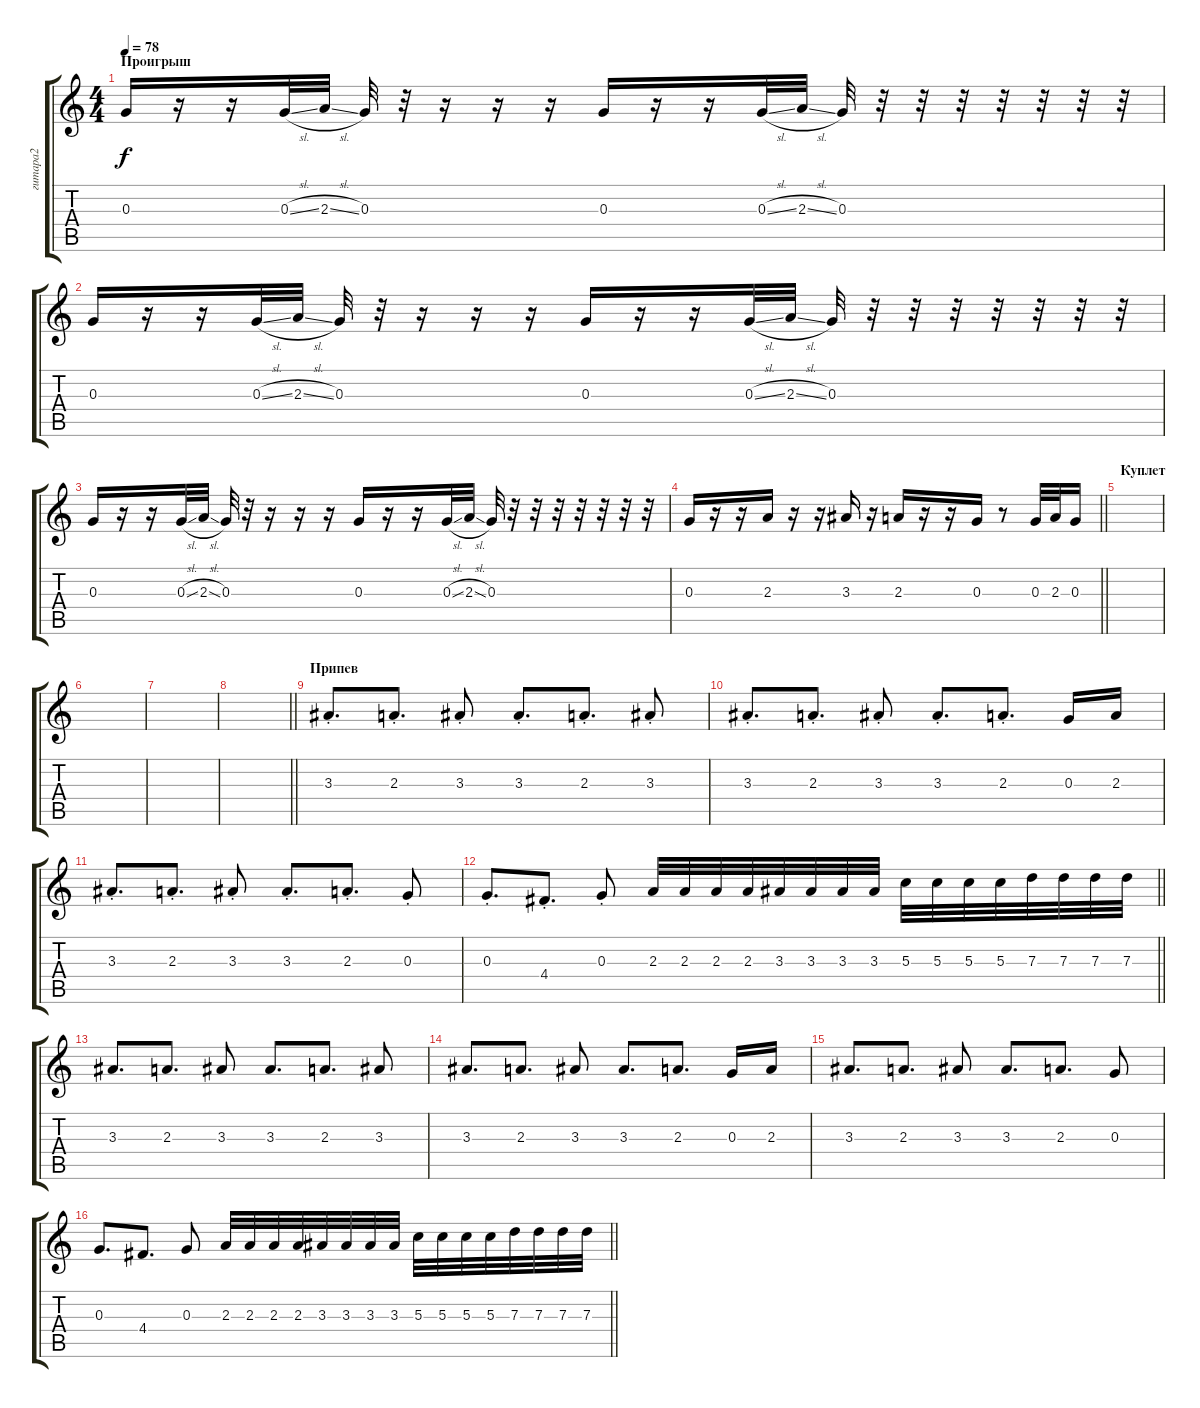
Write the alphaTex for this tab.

\track ("гитара2" "гитара2") {instrument distortionguitar}
\staff {score tabs}
\tuning (E4 B3 G3 D3 A2 D2) {hide}
\ts (4 4)
\section ("" "Проигрыш")
\tempo 78
\clef g2
\ks c
0.3.16{dy f} r.16 r.16 0.3{sl}.32 2.3{sl}.32 0.3.32 r.32 r.16 r.16 r.16 0.3.16 r.16 r.16 0.3{sl}.32 2.3{sl}.32 0.3.32 r.32 r.32 r.32 r.32 r.32 r.32 r.32 |
0.3.16 r.16 r.16 0.3{sl}.32 2.3{sl}.32 0.3.32 r.32 r.16 r.16 r.16 0.3.16 r.16 r.16 0.3{sl}.32 2.3{sl}.32 0.3.32 r.32 r.32 r.32 r.32 r.32 r.32 r.32 |
0.3.16 r.16 r.16 0.3{sl}.32 2.3{sl}.32 0.3.32 r.32 r.16 r.16 r.16 0.3.16 r.16 r.16 0.3{sl}.32 2.3{sl}.32 0.3.32 r.32 r.32 r.32 r.32 r.32 r.32 r.32 |
\barLineRight lightlight
0.3.16 r.16 r.16 2.3.16 r.16 r.16 3.3.16 r.16 2.3.16 r.16 r.16 0.3.16 r.8 0.3.32 2.3.32 0.3.16 |
\section ("" "Куплет")
|
|
|
\barLineRight lightlight
|
\section ("" "Припев")
3.3{st}.8{d} 2.3{st}.8{d} 3.3{st}.8 3.3{st}.8{d} 2.3{st}.8{d} 3.3{st}.8 |
3.3{st}.8{d} 2.3{st}.8{d} 3.3{st}.8 3.3{st}.8{d} 2.3{st}.8{d} 0.3.16 2.3.16 |
3.3{st}.8{d} 2.3{st}.8{d} 3.3{st}.8 3.3{st}.8{d} 2.3{st}.8{d} 0.3{st}.8 |
\barLineRight lightlight
0.3{st}.8{d} 4.4{st}.8{d} 0.3{st}.8 2.3.32 2.3.32 2.3.32 2.3.32 3.3.32 3.3.32 3.3.32 3.3.32 5.3.32 5.3.32 5.3.32 5.3.32 7.3.32 7.3.32 7.3.32 7.3.32 |
3.3.8{d} 2.3.8{d} 3.3.8 3.3.8{d} 2.3.8{d} 3.3.8 |
3.3.8{d} 2.3.8{d} 3.3.8 3.3.8{d} 2.3.8{d} 0.3.16 2.3.16 |
3.3.8{d} 2.3.8{d} 3.3.8 3.3.8{d} 2.3.8{d} 0.3.8 |
\barLineRight lightlight
0.3.8{d} 4.4.8{d} 0.3.8 2.3.32 2.3.32 2.3.32 2.3.32 3.3.32 3.3.32 3.3.32 3.3.32 5.3.32 5.3.32 5.3.32 5.3.32 7.3.32 7.3.32 7.3.32 7.3.32
